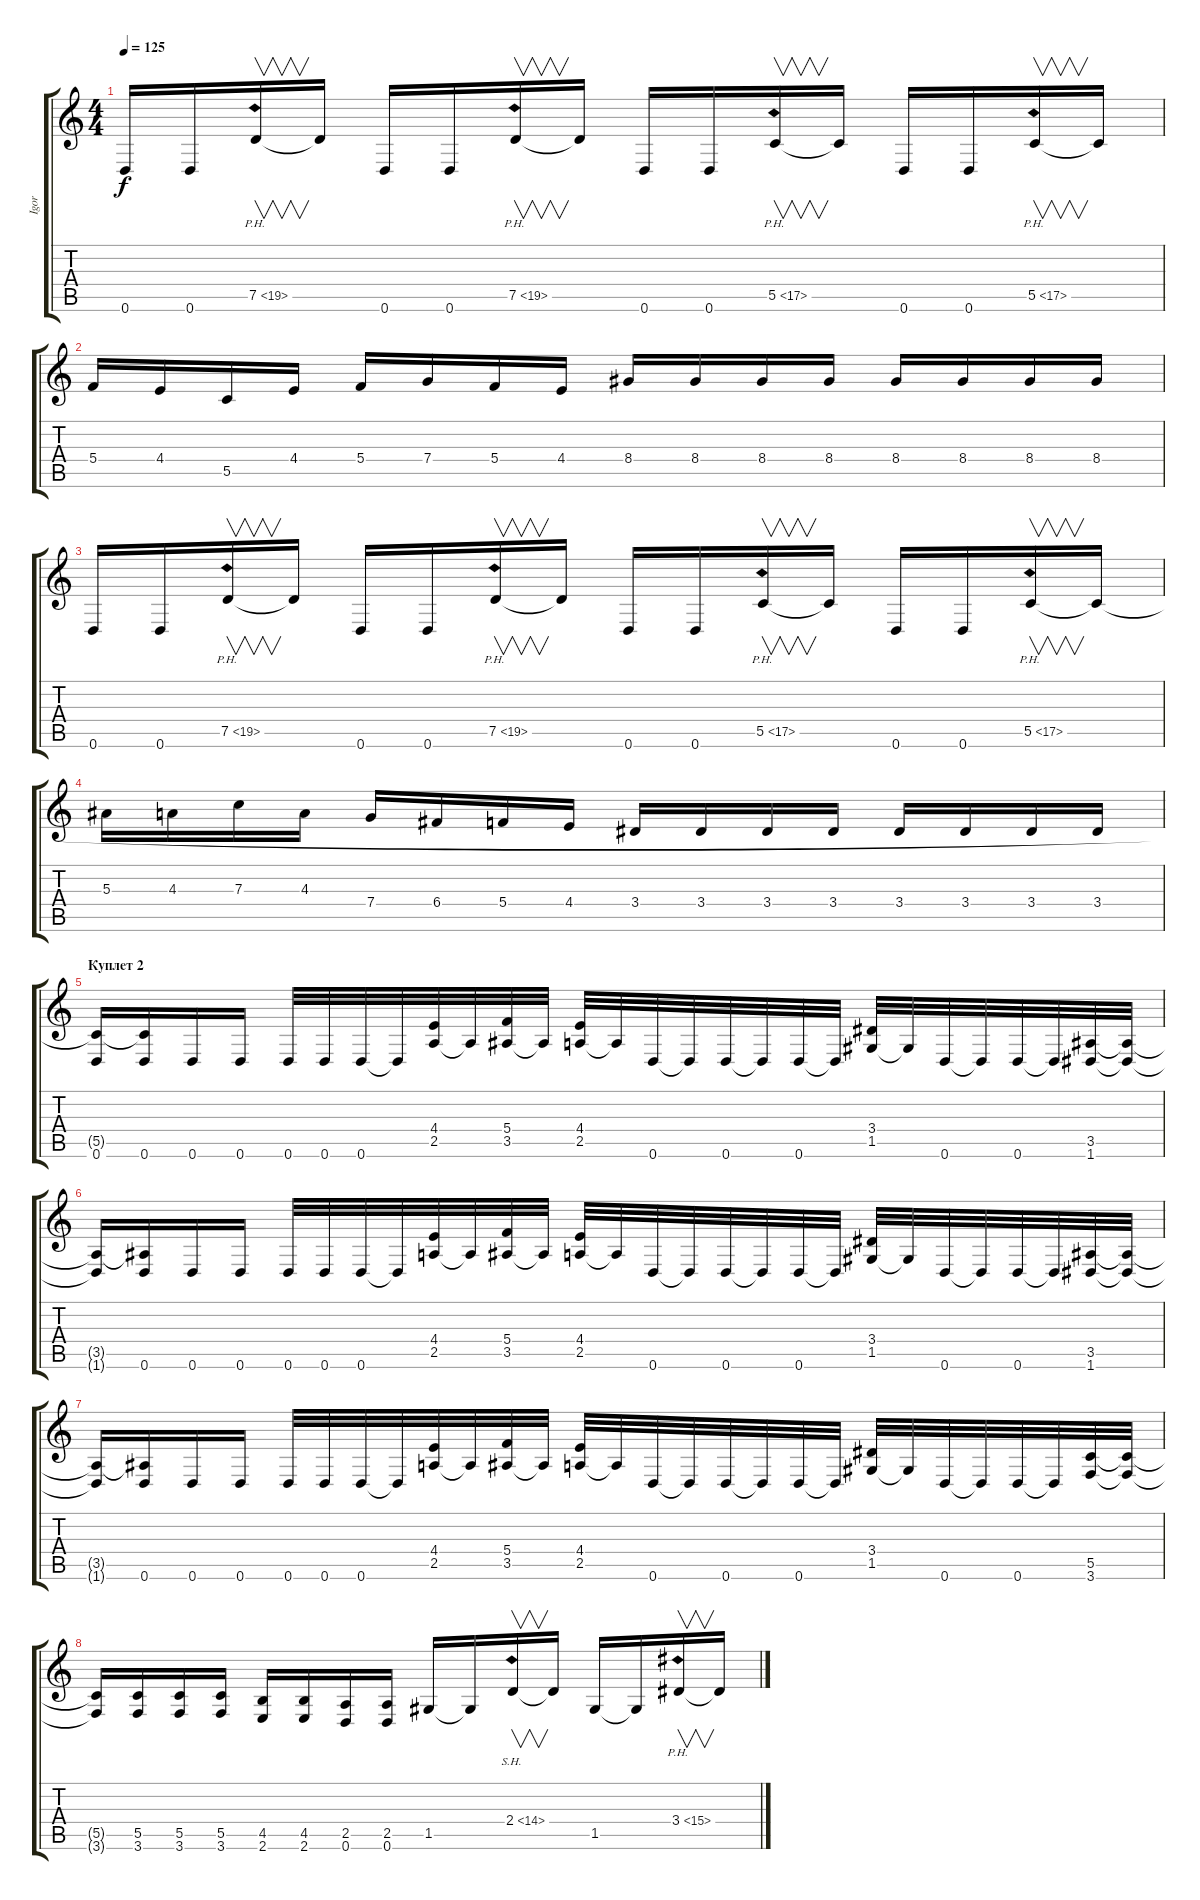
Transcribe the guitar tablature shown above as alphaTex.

\track ("Igor" "Igor") {instrument overdrivenguitar}
\staff {score tabs}
\tuning (D4 A3 F3 C3 G2 D2) {hide}
\ts (4 4)
\tempo 125
\clef g2
\ks c
0.6.16{dy f} 0.6.16 7.5{ph 12}.16{v} 7.5{t}.16 0.6.16 0.6.16 7.5{ph 12}.16{v} 7.5{t}.16 0.6.16 0.6.16 5.5{ph 12}.16{v} 5.5{t}.16 0.6.16 0.6.16 5.5{ph 12}.16{v} 5.5{t}.16 |
5.4.16 4.4.16 5.5.16 4.4.16 5.4.16 7.4.16 5.4.16 4.4.16 8.4.16 8.4.16 8.4.16 8.4.16 8.4.16 8.4.16 8.4.16 8.4.16 |
0.6.16 0.6.16 7.5{ph 12}.16{v} 7.5{t}.16 0.6.16 0.6.16 7.5{ph 12}.16{v} 7.5{t}.16 0.6.16 0.6.16 5.5{ph 12}.16{v} 5.5{t}.16 0.6.16 0.6.16 5.5{ph 12}.16{v} 5.5{t}.16 |
5.3.16 4.3.16 7.3.16 4.3.16 7.4.16 6.4.16 5.4.16 4.4.16 3.4.16 3.4.16 3.4.16 3.4.16 3.4.16 3.4.16 3.4.16 3.4.16 |
\section ("" "Куплет 2")
(5.5{t} 0.6).16 (5.5{t} 0.6).16 0.6.16 0.6.16 0.6.32 0.6.32 0.6.32 0.6{t}.32 (4.4 2.5).32 2.5{t}.32 (5.4 3.5).32 3.5{t}.32 (4.4 2.5).32 2.5{t}.32 0.6.32 0.6{t}.32 0.6.32 0.6{t}.32 0.6.32 0.6{t}.32 (3.4 1.5).32 1.5{t}.32 0.6.32 0.6{t}.32 0.6.32 0.6{t}.32 (3.5 1.6).32 (3.5{t} 1.6{t}).32 |
(3.5{t} 1.6{t}).16 (3.5{t} 0.6).16 0.6.16 0.6.16 0.6.32 0.6.32 0.6.32 0.6{t}.32 (4.4 2.5).32 2.5{t}.32 (5.4 3.5).32 3.5{t}.32 (4.4 2.5).32 2.5{t}.32 0.6.32 0.6{t}.32 0.6.32 0.6{t}.32 0.6.32 0.6{t}.32 (3.4 1.5).32 1.5{t}.32 0.6.32 0.6{t}.32 0.6.32 0.6{t}.32 (3.5 1.6).32 (3.5{t} 1.6{t}).32 |
(3.5{t} 1.6{t}).16 (3.5{t} 0.6).16 0.6.16 0.6.16 0.6.32 0.6.32 0.6.32 0.6{t}.32 (4.4 2.5).32 2.5{t}.32 (5.4 3.5).32 3.5{t}.32 (4.4 2.5).32 2.5{t}.32 0.6.32 0.6{t}.32 0.6.32 0.6{t}.32 0.6.32 0.6{t}.32 (3.4 1.5).32 1.5{t}.32 0.6.32 0.6{t}.32 0.6.32 0.6{t}.32 (5.5 3.6).32 (5.5{t} 3.6{t}).32 |
(5.5{t} 3.6{t}).16 (5.5 3.6).16 (5.5 3.6).16 (5.5 3.6).16 (4.5 2.6).16 (4.5 2.6).16 (2.5 0.6).16 (2.5 0.6).16 1.5.16 1.5{t}.16 2.4{sh 12}.16{v} 2.4{t}.16 1.5.16 1.5{t}.16 3.4{ph 12}.16{v} 3.4{t}.16
